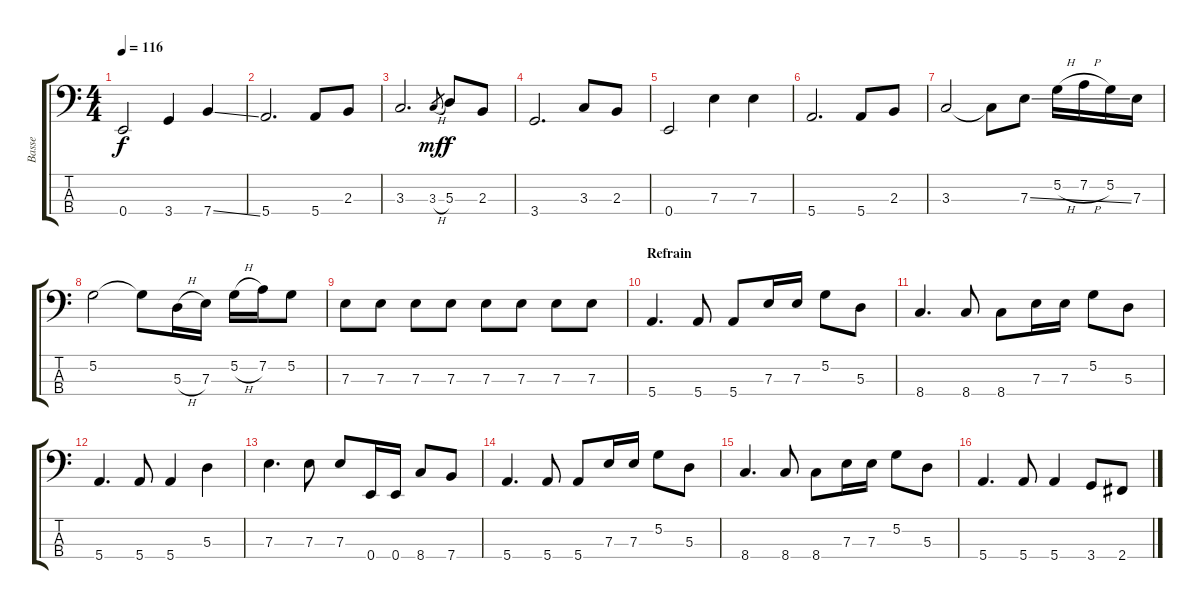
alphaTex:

\track ("Basse" "Basse") {instrument electricbassfinger}
\staff {score tabs}
\tuning (G2 D2 A1 E1) {hide}
\ts (4 4)
\tempo 116
\clef f4
\ks c
0.4.2{dy f} 3.4.4 7.4{ss}.4 |
5.4.2{d} 5.4.8 2.3.8 |
3.3.2{d} 3.3{h}.8{gr dy mf} 5.3.8{dy f} 2.3.8 |
3.4.2{d} 3.3.8 2.3.8 |
0.4.2 7.3.4 7.3.4 |
5.4.2{d} 5.4.8 2.3.8 |
3.3.2 3.3{t}.8 7.3{ss}.8 5.2{h}.16 7.2{h}.16 5.2.16 7.3.16 |
5.2.2 5.2{t}.8 5.3{h}.16 7.3.16 5.2{h}.16 7.2.16 5.2.8 |
7.3.8 7.3.8 7.3.8 7.3.8 7.3.8 7.3.8 7.3.8 7.3.8 |
\section ("" "Refrain")
5.4.4{d} 5.4.8 5.4.8 7.3.16 7.3.16 5.2.8 5.3.8 |
8.4.4{d} 8.4.8 8.4.8 7.3.16 7.3.16 5.2.8 5.3.8 |
5.4.4{d} 5.4.8 5.4.4 5.3.4 |
7.3.4{d} 7.3.8 7.3.8 0.4.16 0.4.16 8.4.8 7.4.8 |
5.4.4{d} 5.4.8 5.4.8 7.3.16 7.3.16 5.2.8 5.3.8 |
8.4.4{d} 8.4.8 8.4.8 7.3.16 7.3.16 5.2.8 5.3.8 |
5.4.4{d} 5.4.8 5.4.4 3.4.8 2.4.8
